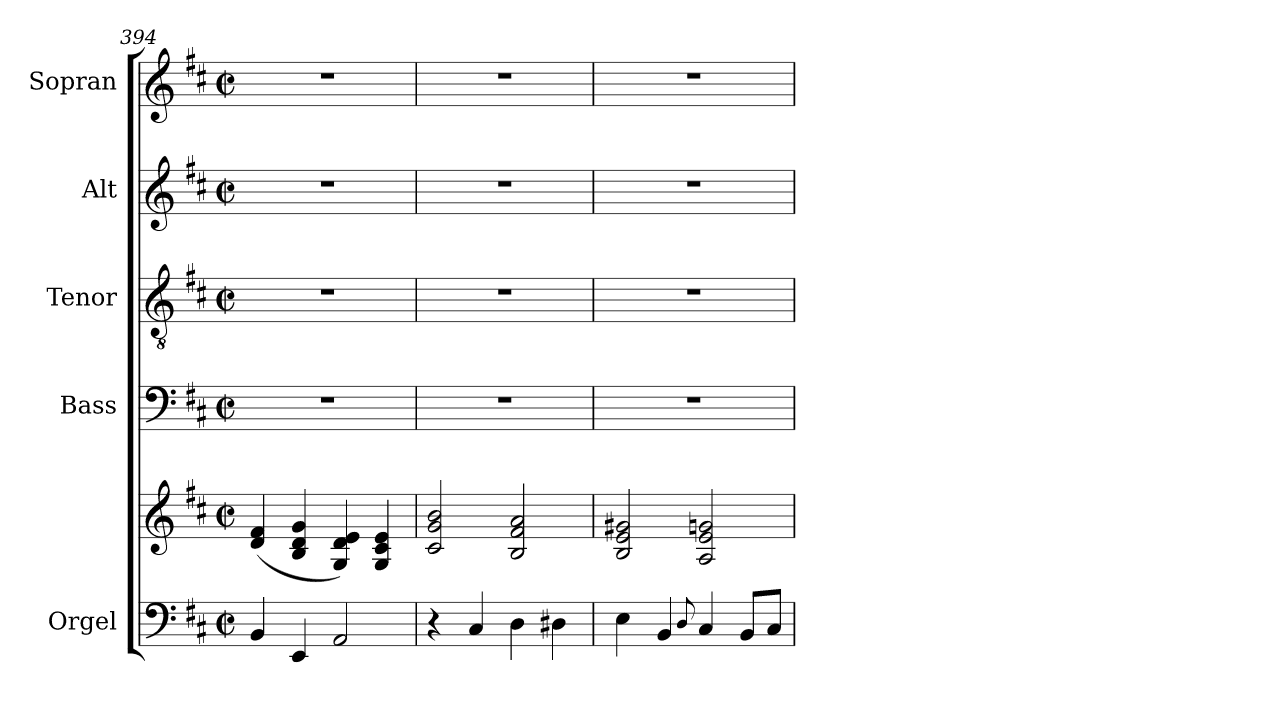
**kern	**kern	**kern	**kern	**kern	**kern
*part5	*part5	*part4	*part3	*part2	*part1
*staff6	*staff5	*staff4	*staff3	*staff2	*staff1
*I"Orgel	*	*I"Bass	*I"Tenor	*I"Alt	*I"Sopran
*I'Org.	*	*I'B.	*I'T.	*I'A.	*I'S.
*clefF4	*clefG2	*clefF4	*clefGv2	*clefG2	*clefG2
*k[f#c#]	*k[f#c#]	*k[f#c#]	*k[f#c#]	*k[f#c#]	*k[f#c#]
*D:	*D:	*D:	*D:	*D:	*D:
*M2/2	*M2/2	*M2/2	*M2/2	*M2/2	*M2/2
*met(c|)	*met(c|)	*met(c|)	*met(c|)	*met(c|)	*met(c|)
=394	=394	=394	=394	=394	=394
4BB/	(<4d/ 4f#/	1r	1r	1r	1r
4EE/	4B/ 4d/ 4g/	.	.	.	.
2AA/	4G/ 4d/ 4e/)	.	.	.	.
.	4G/ 4c#/ 4e/	.	.	.	.
=395	=395	=395	=395	=395	=395
4r	2c#/ 2g/ 2b/	1r	1r	1r	1r
4C#/	.	.	.	.	.
4D\	2B/ 2f#/ 2a/	.	.	.	.
4D#X\	.	.	.	.	.
=396	=396	=396	=396	=396	=396
4E\	2B/ 2e/ 2g#X/	1r	1r	1r	1r
4BB/	.	.	.	.	.
8qqD/	.	.	.	.	.
4C#/	2A/ 2e/ 2gn/	.	.	.	.
8BB/L	.	.	.	.	.
8C#/J	.	.	.	.	.
=	=	=	=	=	=
*-	*-	*-	*-	*-	*-
